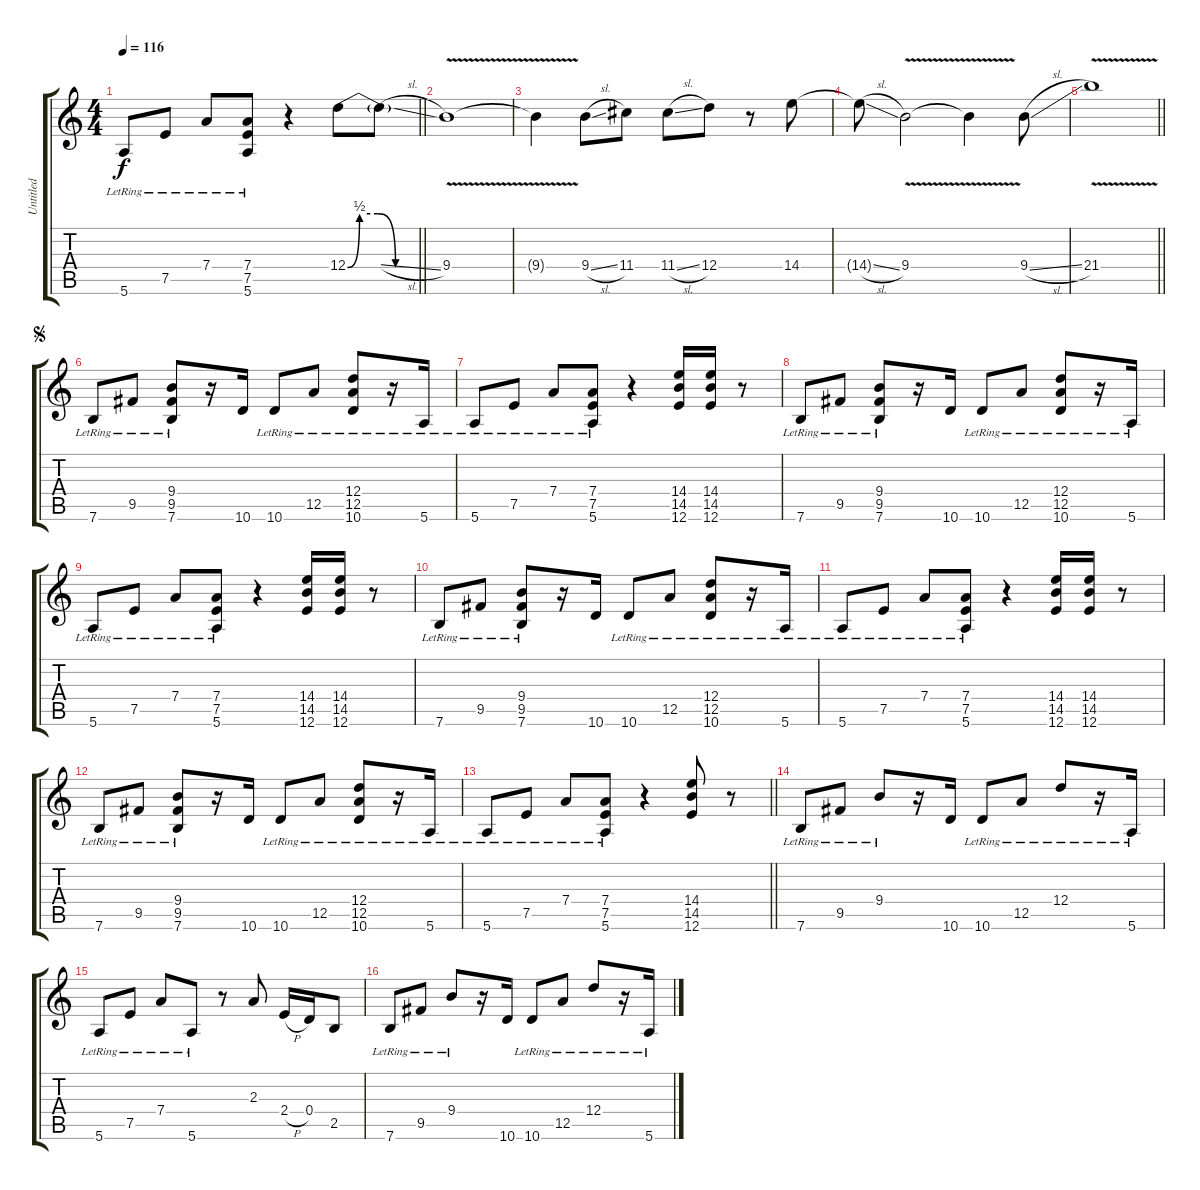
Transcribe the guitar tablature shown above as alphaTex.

\track ("Untitled" "Untitled") {instrument distortionguitar}
\staff {score tabs}
\tuning (E4 B3 G3 D3 A2 E2) {hide}
\ts (4 4)
\tempo 116
\clef g2
\barLineRight lightlight
\ks c
5.6{lr}.8{dy f} 7.5{lr}.8 7.4{lr}.8 (7.4{lr} 7.5{lr} 5.6{lr}).8 r.4 12.4{be (custom 0 0 10 2 25 2 40 0 60 0)}.8 12.4{sl t}.8 |
9.4{v}.1 |
9.4{t}.4 9.4{sl}.8 11.4.8 11.4{sl}.8 12.4.8 r.8 14.4.8 |
14.4{sl t}.8 9.4{v}.2 9.4{v t}.4 9.4{sl}.8 |
\barLineRight lightlight
21.4{v}.1 |
\jump segno
7.6{lr}.8 9.5{lr}.8 (9.4{lr} 9.5{lr} 7.6{lr}).8 r.16 10.6.16 10.6{lr}.8 12.5{lr}.8 (12.4{lr} 12.5{lr} 10.6{lr}).8 r.16 5.6{lr}.16 |
5.6{lr}.8 7.5{lr}.8 7.4{lr}.8 (7.4{lr} 7.5{lr} 5.6{lr}).8 r.4 (14.4 14.5 12.6).16 (14.4 14.5 12.6).16 r.8 |
7.6{lr}.8 9.5{lr}.8 (9.4{lr} 9.5{lr} 7.6{lr}).8 r.16 10.6.16 10.6{lr}.8 12.5{lr}.8 (12.4{lr} 12.5{lr} 10.6{lr}).8 r.16 5.6{lr}.16 |
5.6{lr}.8 7.5{lr}.8 7.4{lr}.8 (7.4{lr} 7.5{lr} 5.6{lr}).8 r.4 (14.4 14.5 12.6).16 (14.4 14.5 12.6).16 r.8 |
7.6{lr}.8 9.5{lr}.8 (9.4{lr} 9.5{lr} 7.6{lr}).8 r.16 10.6.16 10.6{lr}.8 12.5{lr}.8 (12.4{lr} 12.5{lr} 10.6{lr}).8 r.16 5.6{lr}.16 |
5.6{lr}.8 7.5{lr}.8 7.4{lr}.8 (7.4{lr} 7.5{lr} 5.6{lr}).8 r.4 (14.4 14.5 12.6).16 (14.4 14.5 12.6).16 r.8 |
7.6{lr}.8 9.5{lr}.8 (9.4{lr} 9.5{lr} 7.6{lr}).8 r.16 10.6.16 10.6{lr}.8 12.5{lr}.8 (12.4{lr} 12.5{lr} 10.6{lr}).8 r.16 5.6{lr}.16 |
\barLineRight lightlight
5.6{lr}.8 7.5{lr}.8 7.4{lr}.8 (7.4{lr} 7.5{lr} 5.6{lr}).8 r.4 (14.4 14.5 12.6).8 r.8 |
7.6{lr}.8 9.5{lr}.8 9.4{lr}.8 r.16 10.6.16 10.6{lr}.8 12.5{lr}.8 12.4{lr}.8 r.16 5.6{lr}.16 |
5.6{lr}.8 7.5{lr}.8 7.4{lr}.8 5.6{lr}.8 r.8 2.3.8 2.4{h}.16 0.4.16 2.5.8 |
7.6{lr}.8 9.5{lr}.8 9.4{lr}.8 r.16 10.6.16 10.6{lr}.8 12.5{lr}.8 12.4{lr}.8 r.16 5.6{lr}.16
